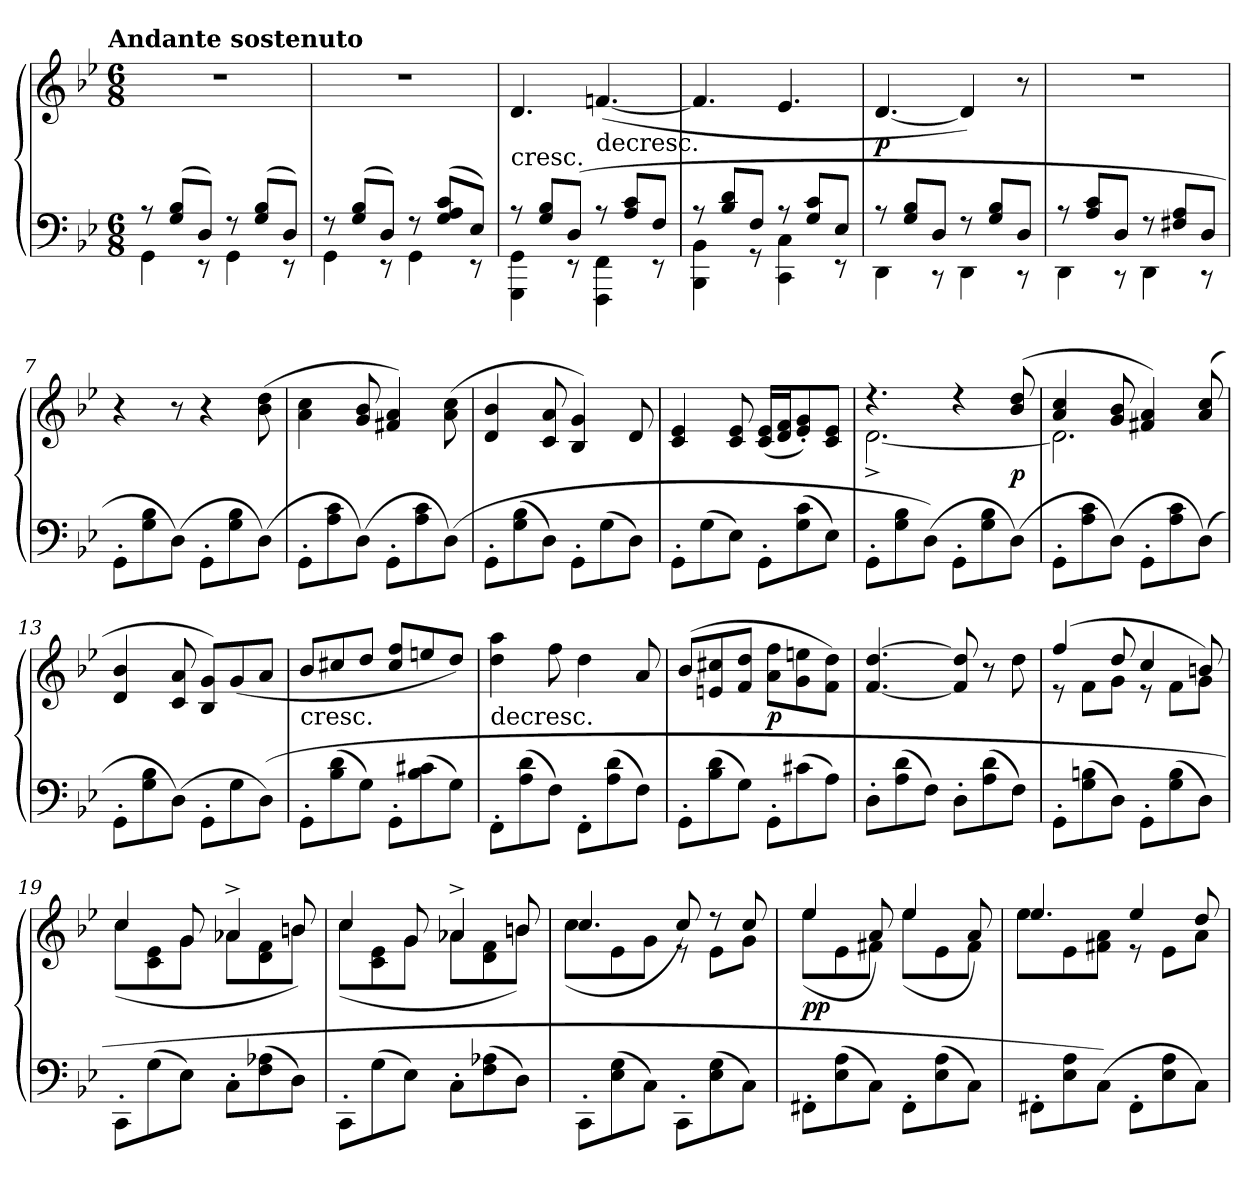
**kern	**kern	**dynam
*part1	*part1	*part1
*staff2	*staff1	*staff1/2
*clefF4	*clefG2	*
*k[b-e-]	*k[b-e-]	*
*g:	*g:	*
!!LO:TX:omd:t=Andante sostenuto
*M6/8	*M6/8	*
*MM60	*MM60	*
=1	=1	=1
*^	*	*
8r	4GG\	2.r	.
(8G/ 8B-/L	.	.	.
8D/J)	8r	.	.
8r	4GG\	.	.
(8G/ 8B-/L	.	.	.
8D/J)	8r	.	.
=2	=2	=2	=2
8r	4GG\	2.r	.
(8G/ 8B-/L	.	.	.
8D/J)	8r	.	.
8r	4GG\	.	.
(8G/ 8A/ 8c/L	.	.	.
8E-/J)	8r	.	.
=3	=3	=3	=3
!	!	!LO:TX:c:t=cresc.	!
8r	4GGG\ 4GG\	4.d/	.
8G/ 8B-/L	.	.	.
(8D/J	8r	.	.
!	!	!LO:TX:c:t=decresc.	!
8r	4FFF\ 4FF\	([4.fn/	.
8A/ 8c/L	.	.	.
8F/J	8r	.	.
=4	=4	=4	=4
8r	4BBB-\ 4BB-\	4.f/]	.
8B-/ 8d/L	.	.	.
8F/J	8r	.	.
8r	4CC\ 4C\	4.e-/	.
8G/ 8c/L	.	.	.
8E-/J	8r	.	.
=5	=5	=5	=5
8r	4DD\	[4.d/	p
8G/ 8B-/L	.	.	.
8D/J	8r	.	.
8r	4DD\	4d/])	.
8G/ 8B-/L	.	.	.
8D/J	8r	8r	.
=6	=6	=6	=6
8r	4DD\	2.r	.
8A/ 8c/L	.	.	.
8D/J	8r	.	.
8r	4DD\	.	.
8F#X/ 8A/L	.	.	.
8D/J	8r	.	.
*v	*v	*	*
=7	=7	=7
8GG'\L	4r	.
8G\ 8B-\	.	.
(8D\J)	8r	.
8GG'\L	4r	.
8G\ 8B-\	.	.
(8D\J)	(8b-\ 8dd\	.
=8	=8	=8
8GG'\L	4a\ 4cc\	.
8A\ 8c\	.	.
(8D\J)	8g/ 8b-/	.
8GG'\L	4f#X/ 4a/)	.
8A\ 8c\	.	.
(8D\J)	(8a\ 8cc\	.
=9	=9	=9
8GG'\L	4d/ 4b-/	.
(8G\ 8B-\	.	.
8D\J)	8c/ 8a/	.
8GG'\L	4B-/ 4g/)	.
(8G\	.	.
8D\J)	8d/	.
=10	=10	=10
8GG'\L	4c/ 4e-/	.
(8G\	.	.
8E-\J)	8c/ 8e-/	.
8GG'\L	(16c/ 16e-/LL	.
.	16d/ 16f/J	.
(8G\ 8c\	8e-'/ 8g'/)	.
8E-\J)	8c/ 8e-/J	.
=11	=11	=11
*	*^	*
8GG'\L	4.r	[2.d^\	.
8G\ 8B-\	.	.	.
(8D\J)	.	.	.
8GG'\L	4r	.	.
8G\ 8B-\	.	.	.
(8D\J)	(8b-/ 8dd/	.	p
=12	=12	=12	=12
8GG'\L	4a/ 4cc/	2.d\]	.
8A\ 8c\	.	.	.
(8D\J)	8g/ 8b-/	.	.
8GG'\L	4f#X/ 4a/)	.	.
8A\ 8c\	.	.	.
(8D\J)	(8a/ 8cc/	.	.
*	*v	*v	*
=13	=13	=13
8GG'\L	4d/ 4b-/	.
8G\ 8B-\	.	.
(8D\J)	8c/ 8a/	.
8GG'\L	8B-/ 8g/L)	.
8G\	(8g/	.
(8D\J)	8a/J	.
=14	=14	=14
!	!LO:TX:c:t=cresc.	!
8GG'\L	8b-/L	.
(8B-\ 8d\	8cc#X/	.
8G\J)	8dd/J	.
8GG'\L	8cc#/ 8ff/L	.
(8B-\ 8c#X\	8een/	.
8G\J)	8dd/J)	.
=15	=15	=15
!	!LO:TX:c:t=decresc.	!
8FF'\L	4dd\ 4aa\	.
(8A\ 8d\	.	.
8F\J)	8ff\	.
8FF'\L	4dd\	.
(8A\ 8d\	.	.
8F\J)	8a/	.
=16	=16	=16
8GG'\L	(8b-/L	.
(8B-\ 8d\	8en/ 8cc#X/	.
8G\J)	8f/ 8dd/J	.
8GG'\L	8a\ 8ff\L	p
(8c#X\	8g\ 8een\	.
8A\J)	8f\ 8dd\J)	.
=17	=17	=17
8D'\L	[4.f/ [4.dd/	.
(8A\ 8d\	.	.
8F\J)	.	.
8D'\L	8f]/ 8dd]/	.
(8A\ 8d\	8r	.
8F\J)	8dd\	.
=18	=18	=18
*	*^	*
8GG'\L	(4ff/	8r	.
(8G\ 8Bn\	.	8f\L	.
8D\J)	8dd/	8g\J	.
8GG'\L	4cc/	8r	.
(8G\ 8B\	.	8f\L	.
8D\J)	8bn/)	8g\J	.
=19	=19	=19	=19
8CC'\L	4cc/	(8cc\L	.
(8G\	.	8c\ 8e-\	.
8E-\J)	8g/	8g\J	.
8C'\L	4a-X^/	8a-X\L	.
(8F\ 8A-X\	.	8d\ 8f\	.
8D\J)	8bn/)	8bn\J	.
=20	=20	=20	=20
8CC'\L	4cc/	(8cc\L	.
(8G\	.	8c\ 8e-\	.
8E-\J)	8g/	8g\J	.
8C'\L	4a-X^/	8a-X\L	.
(8F\ 8A-X\	.	8d\ 8f\	.
8D\J)	8bn/	8bn\J)	.
=21	=21	=21	=21
8CC'\L	4.cc/	(8cc\L	.
(8E-\ 8G\	.	8e-\	.
8C\J)	.	8g\J	.
8CC'\L	8cc/)	8r	.
(8E-\ 8G\	8r	8e-\L	.
8C\J)	8cc/	8g\J	.
=22	=22	=22	=22
8FF#X'\L	4ee-/	(8ee-\L	pp
(8E-\ 8A\	.	8e-\	.
8C\J)	8a/)	8f#X\J	.
8FF#'\L	4ee-/	(8ee-\L	.
(8E-\ 8A\	.	8e-\	.
8C\J)	8a/)	8f#\J	.
=23	=23	=23	=23
8FF#X'\L	4.ee-/	8ee-\L	.
8E-\ 8A\	.	8e-\	.
(8C\J)	.	8f#X\ 8a\J	.
8FF#'\L	4ee-/	8r	.
8E-\ 8A\	.	8e-\L	.
8C\J)	8dd/	8a\J	.
*	*v	*v	*
=	=	=
*-	*-	*-
